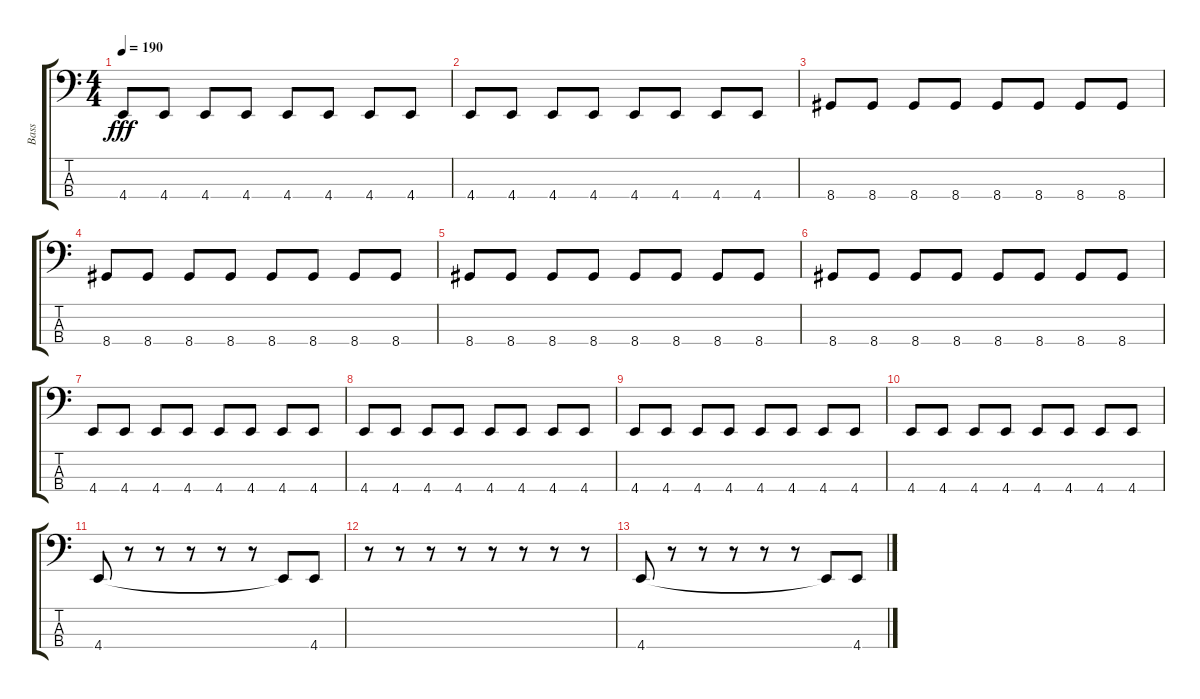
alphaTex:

\track ("Bass" "Bass") {instrument electricbasspick}
\staff {score tabs}
\tuning (F2 C2 G1 C1) {hide}
\ts (4 4)
\tempo 190
\clef f4
\ks c
4.4.8{dy fff} 4.4.8 4.4.8 4.4.8 4.4.8 4.4.8 4.4.8 4.4.8 |
4.4.8 4.4.8 4.4.8 4.4.8 4.4.8 4.4.8 4.4.8 4.4.8 |
8.4.8 8.4.8 8.4.8 8.4.8 8.4.8 8.4.8 8.4.8 8.4.8 |
8.4.8 8.4.8 8.4.8 8.4.8 8.4.8 8.4.8 8.4.8 8.4.8 |
8.4.8 8.4.8 8.4.8 8.4.8 8.4.8 8.4.8 8.4.8 8.4.8 |
8.4.8 8.4.8 8.4.8 8.4.8 8.4.8 8.4.8 8.4.8 8.4.8 |
4.4.8 4.4.8 4.4.8 4.4.8 4.4.8 4.4.8 4.4.8 4.4.8 |
4.4.8 4.4.8 4.4.8 4.4.8 4.4.8 4.4.8 4.4.8 4.4.8 |
4.4.8 4.4.8 4.4.8 4.4.8 4.4.8 4.4.8 4.4.8 4.4.8 |
4.4.8 4.4.8 4.4.8 4.4.8 4.4.8 4.4.8 4.4.8 4.4.8 |
4.4.8 r.8 r.8 r.8 r.8 r.8 4.4{t}.8 4.4.8 |
r.8 r.8 r.8 r.8 r.8 r.8 r.8 r.8 |
4.4.8 r.8 r.8 r.8 r.8 r.8 4.4{t}.8 4.4.8
